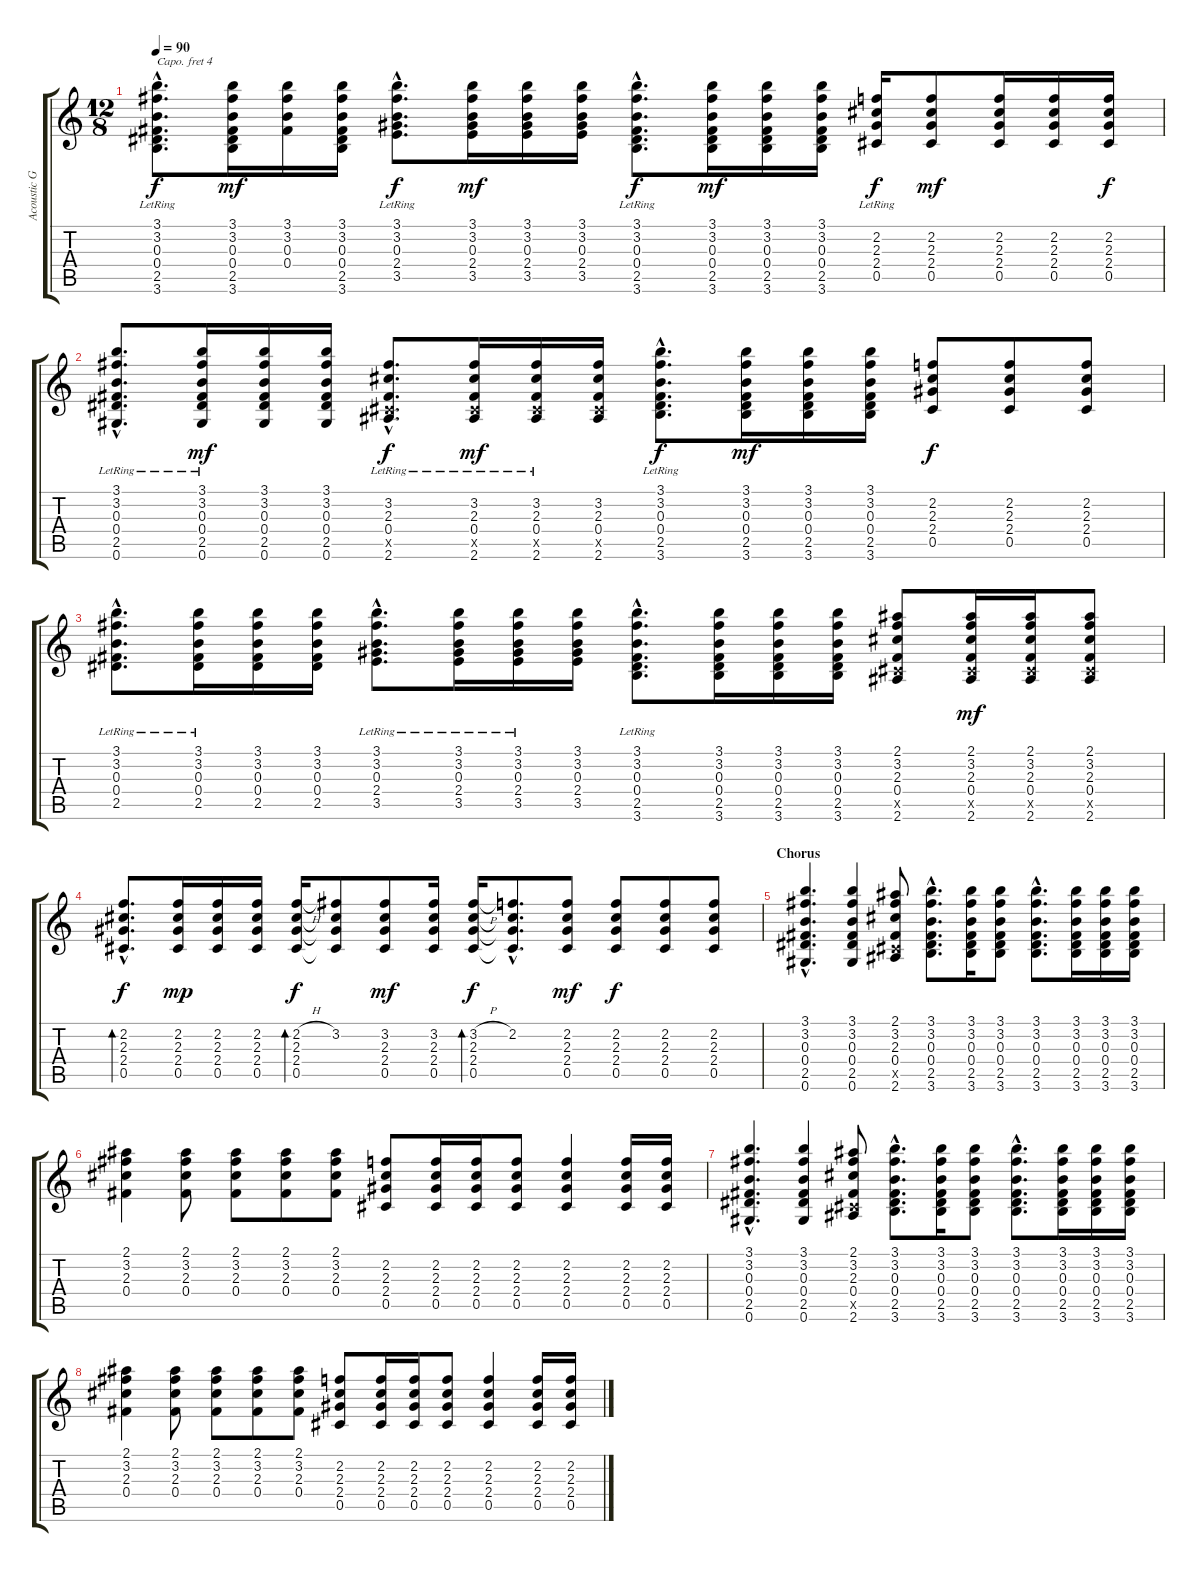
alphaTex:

\track ("Acoustic Guitar" "Acoustic G") {instrument acousticguitarsteel}
\staff {score tabs}
\capo 4
\tuning (E4 B3 G3 D3 A2 E2) {hide}
\ts (12 8)
\tempo 90
\clef g2
\ks c
(3.1{hac lr} 3.2{hac lr} 0.3{hac lr} 0.4{hac lr} 2.5{hac lr} 3.6{hac lr}).8{d dy f} (3.1 3.2 0.3 0.4 2.5 3.6).16{dy mf} (3.1 3.2 0.3 0.4).16 (3.1 3.2 0.3 0.4 2.5 3.6).16 (3.1{hac lr} 3.2{hac} 0.3{hac lr} 2.4{hac lr} 3.5{hac lr}).8{d dy f} (3.1 3.2 0.3 2.4 3.5).16{dy mf} (3.1 3.2 0.3 2.4 3.5).16 (3.1 3.2 0.3 2.4 3.5).16 (3.1{hac lr} 3.2{hac lr} 0.3{hac lr} 0.4{hac lr} 2.5{hac lr} 3.6{hac lr}).8{d dy f} (3.1 3.2 0.3 0.4 2.5 3.6).16{dy mf} (3.1 3.2 0.3 0.4 2.5 3.6).16 (3.1 3.2 0.3 0.4 2.5 3.6).16 (2.2{lr} 2.3{lr} 2.4{lr} 0.5{lr}).16{dy f} (2.2 2.3 2.4 0.5).8{dy mf} (2.2 2.3 2.4 0.5).16 (2.2 2.3 2.4 0.5).16 (2.2 2.3 2.4 0.5).16{dy f} |
(3.1{hac lr} 3.2{hac lr} 0.3{hac lr} 0.4{hac lr} 2.5{hac lr} 0.6{hac lr}).8{d} (3.1{lr} 3.2{lr} 0.3{lr} 0.4{lr} 2.5{lr} 0.6{lr}).16{dy mf} (3.1 3.2 0.3 0.4 2.5 0.6).16 (3.1 3.2 0.3 0.4 2.5 0.6).16 (3.2{hac lr} 2.3{hac lr} 0.4{hac lr} 0.5{hac x} 2.6{hac}).8{d dy f} (3.2{lr} 2.3{lr} 0.4{lr} 0.5{x} 2.6).16{dy mf} (3.2{lr} 2.3{lr} 0.4{lr} 0.5{x} 2.6).16 (3.2 2.3 0.4 0.5{x} 2.6).16 (3.1{hac lr} 3.2{hac lr} 0.3{hac lr} 0.4{hac lr} 2.5{hac lr} 3.6{hac lr}).8{d dy f} (3.1 3.2 0.3 0.4 2.5 3.6).16{dy mf} (3.1 3.2 0.3 0.4 2.5 3.6).16 (3.1 3.2 0.3 0.4 2.5 3.6).16 (2.2 2.3 2.4 0.5).8{dy f} (2.2 2.3 2.4 0.5).8 (2.2 2.3 2.4 0.5).8 |
(3.1{hac lr} 3.2{hac lr} 0.3{hac lr} 0.4{hac lr} 2.5{hac lr}).8{d} (3.1{lr} 3.2{lr} 0.3{lr} 0.4{lr} 2.5{lr}).16 (3.1 3.2 0.3 0.4 2.5).16 (3.1 3.2 0.3 0.4 2.5).16 (3.1{hac lr} 3.2{hac lr} 0.3{hac lr} 2.4{hac lr} 3.5{hac lr}).8{d} (3.1{lr} 3.2{lr} 0.3{lr} 2.4{lr} 3.5{lr}).16 (3.1{lr} 3.2{lr} 0.3{lr} 2.4{lr} 3.5{lr}).16 (3.1 3.2 0.3 2.4 3.5).16 (3.1{hac lr} 3.2{hac lr} 0.3{hac lr} 0.4{hac lr} 2.5{hac lr} 3.6{hac lr}).8{d} (3.1 3.2 0.3 0.4 2.5 3.6).16 (3.1 3.2 0.3 0.4 2.5 3.6).16 (3.1 3.2 0.3 0.4 2.5 3.6).16 (2.1 3.2 2.3 0.4 0.5{x} 2.6).8 (2.1 3.2 2.3 0.4 0.5{x} 2.6).16{dy mf} (2.1 3.2 2.3 0.4 0.5{x} 2.6).16 (2.1 3.2 2.3 0.4 0.5{x} 2.6).8 |
(2.2{hac} 2.3{hac} 2.4{hac} 0.5{hac}).8{d bd 240 dy f} (2.2 2.3 2.4 0.5).16{dy mp} (2.2 2.3 2.4 0.5).16 (2.2 2.3 2.4 0.5).16 (2.2{h} 2.3 2.4 0.5).16{bd 120 dy f} (3.2 2.3{t} 2.4{t} 0.5{t}).8 (3.2 2.3 2.4 0.5).8{dy mf} (3.2 2.3 2.4 0.5).16 (3.2{h} 2.3 2.4 0.5).16{bd 240 dy f} (2.2{hac} 2.3{hac t} 2.4{hac t} 0.5{hac t}).8{d} (2.2 2.3 2.4 0.5).8{dy mf} (2.2 2.3 2.4 0.5).8{dy f} (2.2 2.3 2.4 0.5).8 (2.2 2.3 2.4 0.5).8 |
\section ("" "Chorus")
(3.1{hac} 3.2{hac} 0.3{hac} 0.4{hac} 2.5{hac} 0.6{hac}).4{d} (3.1 3.2 0.3 0.4 2.5 0.6).4 (2.1 3.2 2.3 0.4 0.5{x} 2.6).8 (3.1{hac} 3.2{hac} 0.3{hac} 0.4{hac} 2.5{hac} 3.6{hac}).8{d} (3.1 3.2 0.3 0.4 2.5 3.6).16 (3.1 3.2 0.3 0.4 2.5 3.6).8 (3.1{hac} 3.2{hac} 0.3{hac} 0.4{hac} 2.5{hac} 3.6{hac}).8{d} (3.1 3.2 0.3 0.4 2.5 3.6).16 (3.1 3.2 0.3 0.4 2.5 3.6).16 (3.1 3.2 0.3 0.4 2.5 3.6).16 |
(2.1 3.2 2.3 0.4).4 (2.1 3.2 2.3 0.4).8 (2.1 3.2 2.3 0.4).8 (2.1 3.2 2.3 0.4).8 (2.1 3.2 2.3 0.4).8 (2.2 2.3 2.4 0.5).8 (2.2 2.3 2.4 0.5).16 (2.2 2.3 2.4 0.5).16 (2.2 2.3 2.4 0.5).8 (2.2 2.3 2.4 0.5).4 (2.2 2.3 2.4 0.5).16 (2.2 2.3 2.4 0.5).16 |
(3.1{hac} 3.2{hac} 0.3{hac} 0.4{hac} 2.5{hac} 0.6{hac}).4{d} (3.1 3.2 0.3 0.4 2.5 0.6).4 (2.1 3.2 2.3 0.4 0.5{x} 2.6).8 (3.1{hac} 3.2{hac} 0.3{hac} 0.4{hac} 2.5{hac} 3.6{hac}).8{d} (3.1 3.2 0.3 0.4 2.5 3.6).16 (3.1 3.2 0.3 0.4 2.5 3.6).8 (3.1{hac} 3.2{hac} 0.3{hac} 0.4{hac} 2.5{hac} 3.6{hac}).8{d} (3.1 3.2 0.3 0.4 2.5 3.6).16 (3.1 3.2 0.3 0.4 2.5 3.6).16 (3.1 3.2 0.3 0.4 2.5 3.6).16 |
(2.1 3.2 2.3 0.4).4 (2.1 3.2 2.3 0.4).8 (2.1 3.2 2.3 0.4).8 (2.1 3.2 2.3 0.4).8 (2.1 3.2 2.3 0.4).8 (2.2 2.3 2.4 0.5).8 (2.2 2.3 2.4 0.5).16 (2.2 2.3 2.4 0.5).16 (2.2 2.3 2.4 0.5).8 (2.2 2.3 2.4 0.5).4 (2.2 2.3 2.4 0.5).16 (2.2 2.3 2.4 0.5).16
